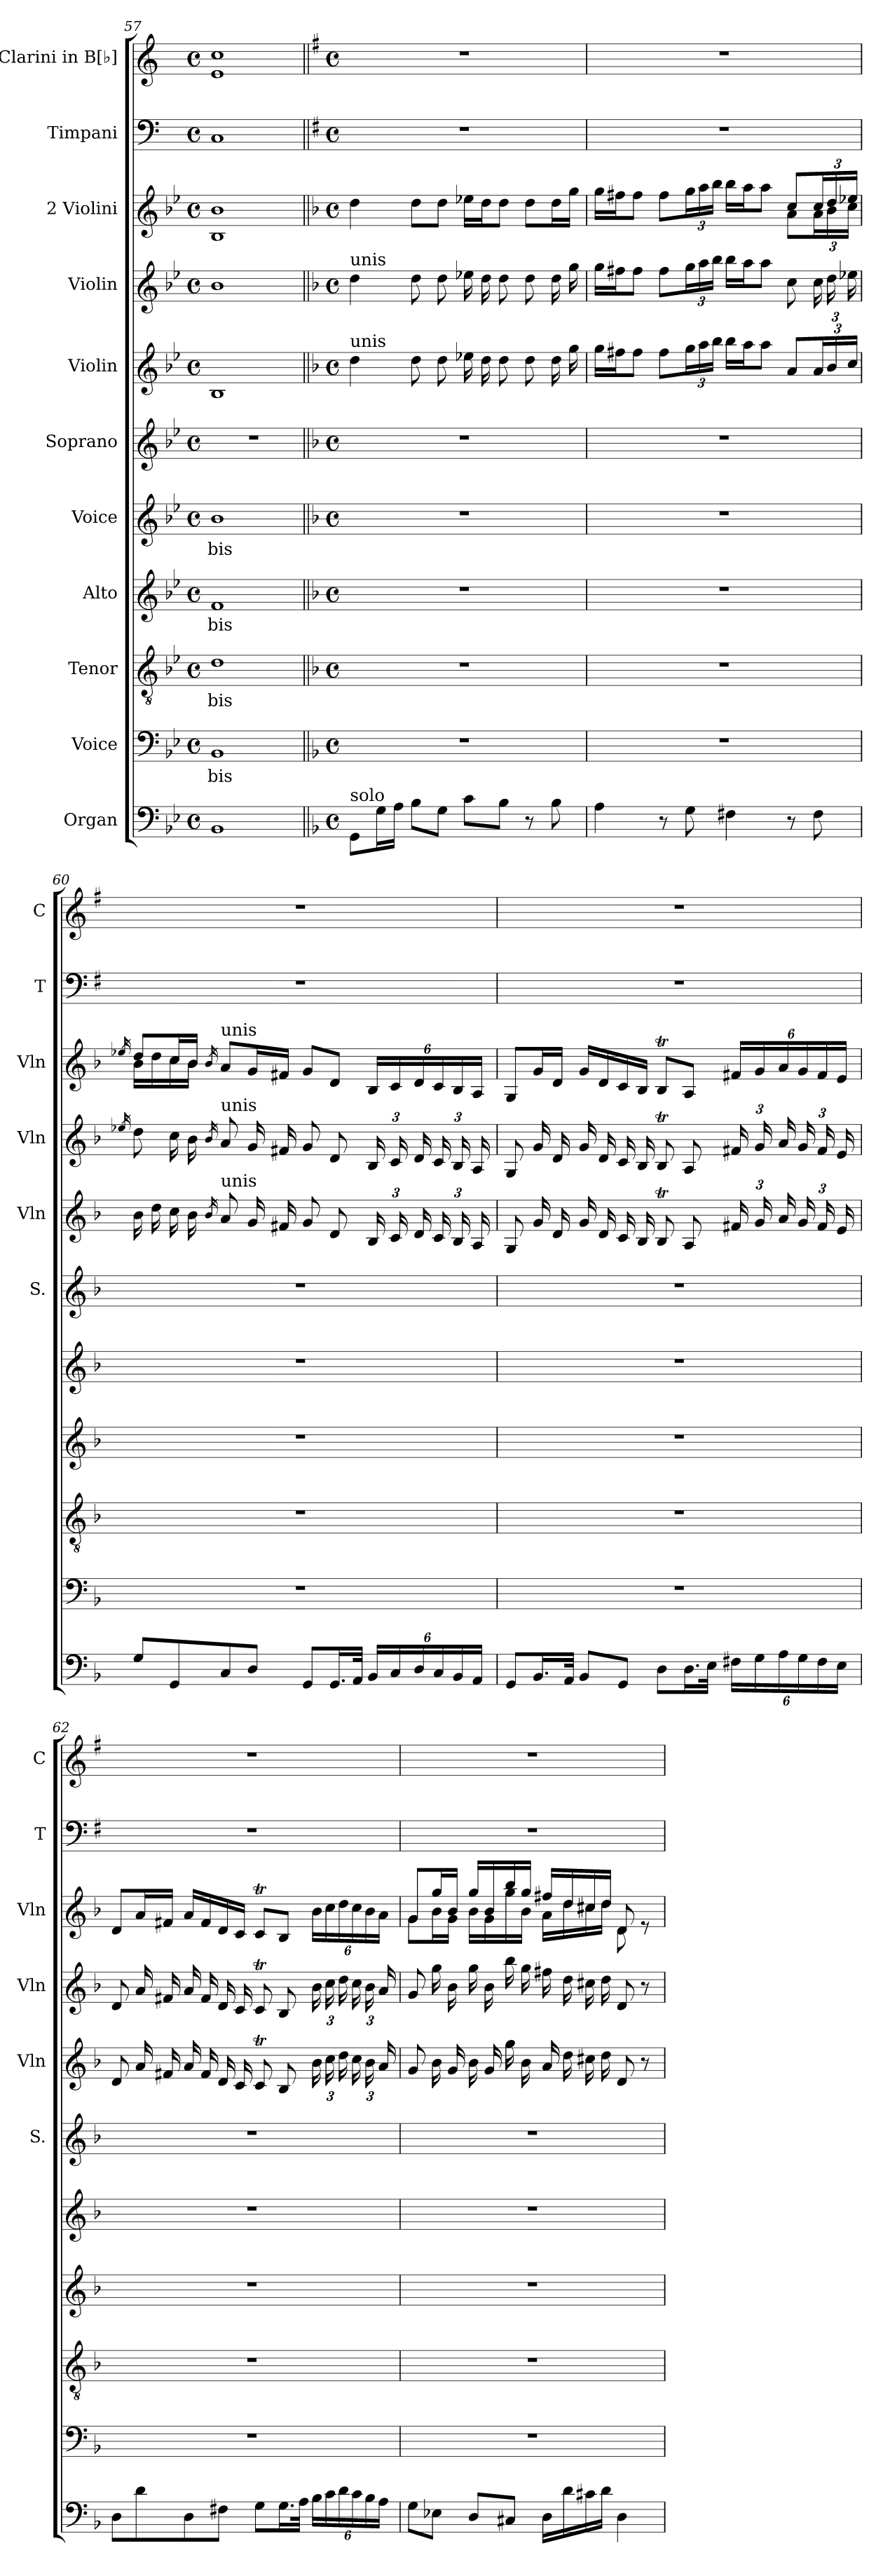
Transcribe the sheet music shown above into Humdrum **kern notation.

**kern	**kern	**text	**kern	**text	**kern	**text	**kern	**text	**kern	**kern	**kern	**kern	**kern	**kern
*part11	*part10	*part10	*part9	*part9	*part8	*part8	*part7	*part7	*part6	*part5	*part4	*part3	*part2	*part1
*staff11	*staff10	*staff10	*staff9	*staff9	*staff8	*staff8	*staff7	*staff7	*staff6	*staff5	*staff4	*staff3	*staff2	*staff1
*I"Organ	*I"Voice	*	*I"Tenor	*	*I"Alto	*	*I"Voice	*	*I"Soprano	*I"Violin	*I"Violin	*I"2 Violini	*I"Timpani	*I"Clarini in B[♭]
*	*	*	*	*	*	*	*	*	*I'S.	*I'Vln	*I'Vln	*I'Vln	*I'T	*I'C
*clefF4	*clefF4	*	*clefGv2	*	*clefG2	*	*clefG2	*	*clefG2	*clefG2	*clefG2	*clefG2	*clefF4	*clefG2
*	*	*	*	*	*	*	*	*	*	*	*	*	*ITrd1c2	*ITrd1c2
*k[b-e-]	*k[b-e-]	*	*k[b-e-]	*	*k[b-e-]	*	*k[b-e-]	*	*k[b-e-]	*k[b-e-]	*k[b-e-]	*k[b-e-]	*k[b-e-]	*k[b-e-]
*M4/4	*M4/4	*	*M4/4	*	*M4/4	*	*M4/4	*	*M4/4	*M4/4	*M4/4	*M4/4	*M4/4	*M4/4
*met(c)	*met(c)	*	*met(c)	*	*met(c)	*	*met(c)	*	*met(c)	*met(c)	*met(c)	*met(c)	*met(c)	*met(c)
=57	=57	=57	=57	=57	=57	=57	=57	=57	=57	=57	=57	=57	=57	=57
!	!	!LO:LY:b	!	!LO:LY:b	!	!LO:LY:b	!	!LO:LY:b	!	!	!	!	!	!
*	*	*	*	*	*	*	*	*	*	*	*	*^	*	*^
1BB-	1BB-	-bis	1d	-bis	1f	-bis	1b-	-bis	1r	1B-	1b-	1b-	1B-	1BB-	1b-	1d
*	*	*	*	*	*	*	*	*	*	*	*	*v	*v	*	*v	*v
!!LO:LB:g=z
=58||	=58||	=58||	=58||	=58||	=58||	=58||	=58||	=58||	=58||	=58||	=58||	=58||	=58||	=58||
*k[b-]	*k[b-]	*	*k[b-]	*	*k[b-]	*	*k[b-]	*	*k[b-]	*k[b-]	*k[b-]	*k[b-]	*k[b-]	*k[b-]
*M4/4	*M4/4	*	*M4/4	*	*M4/4	*	*M4/4	*	*M4/4	*M4/4	*M4/4	*M4/4	*M4/4	*M4/4
*met(c)	*met(c)	*	*met(c)	*	*met(c)	*	*met(c)	*	*met(c)	*met(c)	*met(c)	*met(c)	*met(c)	*met(c)
*	*	*	*	*	*	*	*	*	*	*	*	*	*	*MM60
*	*	*	*	*	*	*	*	*	*	*	*	*^	*	*^
!	!	!	!	!	!	!	!	!	!	!	!	!	!	!	!LO:TX:a:B:t=[	!
!	!	!	!	!	!	!	!	!	!	!	!	!	!	!	!LO:TX:a:B:t=] Andante [MH74]	!
!	!	!	!	!	!	!	!	!	!	!	!	!LO:TX:a:t=unis	!	!	!	!
!	!	!	!	!	!	!	!	!	!	!	!LO:TX:a:t=unis	!	!	!	!	!
!	!	!	!	!	!	!	!	!	!	!LO:TX:a:t=unis	!	!	!	!	!	!
!LO:TX:a:t=solo	!	!	!	!	!	!	!	!	!	!	!	!	!	!	!	!
*	*	*	*	*	*	*	*	*	*	*	*	*v	*v	*	*v	*v
8GG\L	1r	.	1r	.	1r	.	1r	.	1r	4dd\	4dd\	4dd\	1r	1r
16G\L	.	.	.	.	.	.	.	.	.	.	.	.	.	.
16A\JJ	.	.	.	.	.	.	.	.	.	.	.	.	.	.
8B-\L	.	.	.	.	.	.	.	.	.	8dd\	8dd\	8dd\L	.	.
8G\J	.	.	.	.	.	.	.	.	.	8dd\	8dd\	8dd\J	.	.
8c\L	.	.	.	.	.	.	.	.	.	16ee-X\	16ee-X\	16ee-X\LL	.	.
.	.	.	.	.	.	.	.	.	.	16dd\	16dd\	16dd\J	.	.
8B-\J	.	.	.	.	.	.	.	.	.	8dd\	8dd\	8dd\J	.	.
8r	.	.	.	.	.	.	.	.	.	8dd\	8dd\	8dd\L	.	.
8B-\	.	.	.	.	.	.	.	.	.	16dd\	16dd\	16dd\L	.	.
.	.	.	.	.	.	.	.	.	.	16gg\	16gg\	16gg\JJ	.	.
=59	=59	=59	=59	=59	=59	=59	=59	=59	=59	=59	=59	=59	=59	=59
*	*	*	*	*	*	*	*	*	*	*	*	*^	*	*
4A\	1r	.	1r	.	1r	.	1r	.	1r	16gg\LL	16gg\LL	16gg\LL	2.ryy	1r	1r
.	.	.	.	.	.	.	.	.	.	16ff#X\J	16ff#X\J	16ff#X\J	.	.	.
.	.	.	.	.	.	.	.	.	.	8ff#\J	8ff#\J	8ff#\J	.	.	.
8r	.	.	.	.	.	.	.	.	.	8ff#\L	8ff#\L	8ff#\L	.	.	.
*	*	*	*	*	*	*	*	*	*	*Xbrackettup	*Xbrackettup	*Xbrackettup	*	*	*
8G\	.	.	.	.	.	.	.	.	.	24gg\L	24gg\L	24gg\L	.	.	.
.	.	.	.	.	.	.	.	.	.	24aa\	24aa\	24aa\	.	.	.
.	.	.	.	.	.	.	.	.	.	24bb-\JJ	24bb-\JJ	24bb-\JJ	.	.	.
4F#X\	.	.	.	.	.	.	.	.	.	16bb-\LL	16bb-\LL	16bb-\LL	.	.	.
.	.	.	.	.	.	.	.	.	.	16aa\J	16aa\J	16aa\J	.	.	.
.	.	.	.	.	.	.	.	.	.	8aa\J	8aa\J	8aa\J	.	.	.
8r	.	.	.	.	.	.	.	.	.	8a/L	8cc\	8cc/L	8a\L	.	.
8F#\	.	.	.	.	.	.	.	.	.	24a/L	24cc\	24cc/L	24a\L	.	.
.	.	.	.	.	.	.	.	.	.	24b-\	24dd\	24dd/	24b-\	.	.
.	.	.	.	.	.	.	.	.	.	24cc\JJ	24ee-X\	24ee-X/JJ	24cc\JJ	.	.
=60	=60	=60	=60	=60	=60	=60	=60	=60	=60	=60	=60	=60	=60	=60	=60
.	.	.	.	.	.	.	.	.	.	.	16qee-X/	16qee-X/	.	.	.
8G/L	1r	.	1r	.	1r	.	1r	.	1r	16b-\	8dd\	8dd/L	16b-\LL	1r	1r
.	.	.	.	.	.	.	.	.	.	16dd\	.	.	16dd\	.	.
8GG/	.	.	.	.	.	.	.	.	.	16cc\	16cc\	16cc/L	16cc\	.	.
.	.	.	.	.	.	.	.	.	.	16b-\	16b-\	16b-/JJ	16b-\JJ	.	.
.	.	.	.	.	.	.	.	.	.	16qb-/	16qb-/	16qb-/	.	.	.
!	!	!	!	!	!	!	!	!	!	!	!	!LO:TX:a:t=unis	!	!	!
!	!	!	!	!	!	!	!	!	!	!	!LO:TX:a:t=unis	!	!	!	!
!	!	!	!	!	!	!	!	!	!	!LO:TX:a:t=unis	!	!	!	!	!
8C/	.	.	.	.	.	.	.	.	.	8a/	8a/	8a/L	2.ryy	.	.
8D/J	.	.	.	.	.	.	.	.	.	16g/	16g/	16g/L	.	.	.
.	.	.	.	.	.	.	.	.	.	16f#X/	16f#X/	16f#X/JJ	.	.	.
8GG/L	.	.	.	.	.	.	.	.	.	8g/	8g/	8g/L	.	.	.
16.GG/L	.	.	.	.	.	.	.	.	.	8d/	8d/	8d/J	.	.	.
32AA/JJk	.	.	.	.	.	.	.	.	.	.	.	.	.	.	.
*Xbrackettup	*	*	*	*	*	*	*	*	*	*	*	*	*	*	*
24BB-/LL	.	.	.	.	.	.	.	.	.	24B-/	24B-/	24B-/LL	.	.	.
24C/	.	.	.	.	.	.	.	.	.	24c/	24c/	24c/	.	.	.
24D/	.	.	.	.	.	.	.	.	.	24d/	24d/	24d/	.	.	.
24C/	.	.	.	.	.	.	.	.	.	24c/	24c/	24c/	.	.	.
24BB-/	.	.	.	.	.	.	.	.	.	24B-/	24B-/	24B-/	.	.	.
24AA/JJ	.	.	.	.	.	.	.	.	.	24A/	24A/	24A/JJ	.	.	.
*	*	*	*	*	*	*	*	*	*	*	*	*v	*v	*	*
!!LO:LB:g=z
=61	=61	=61	=61	=61	=61	=61	=61	=61	=61	=61	=61	=61	=61	=61
8GG/L	1r	.	1r	.	1r	.	1r	.	1r	8G/	8G/	8G/L	1r	1r
16.BB-/L	.	.	.	.	.	.	.	.	.	16g/	16g/	16g/L	.	.
.	.	.	.	.	.	.	.	.	.	16d/	16d/	16d/JJ	.	.
32AA/JJk	.	.	.	.	.	.	.	.	.	.	.	.	.	.
8BB-/L	.	.	.	.	.	.	.	.	.	16g/	16g/	16g/LL	.	.
.	.	.	.	.	.	.	.	.	.	16d/	16d/	16d/	.	.
8GG/J	.	.	.	.	.	.	.	.	.	16c/	16c/	16c/	.	.
.	.	.	.	.	.	.	.	.	.	16B-/	16B-/	16B-/JJ	.	.
8D\L	.	.	.	.	.	.	.	.	.	8B-T/	8B-T/	8B-T/L	.	.
16.D\L	.	.	.	.	.	.	.	.	.	8A/	8A/	8A/J	.	.
32E\JJk	.	.	.	.	.	.	.	.	.	.	.	.	.	.
24F#X\LL	.	.	.	.	.	.	.	.	.	24f#X/	24f#X/	24f#X/LL	.	.
24G\	.	.	.	.	.	.	.	.	.	24g/	24g/	24g/	.	.
24A\	.	.	.	.	.	.	.	.	.	24a/	24a/	24a/	.	.
24G\	.	.	.	.	.	.	.	.	.	24g/	24g/	24g/	.	.
24F#\	.	.	.	.	.	.	.	.	.	24f#/	24f#/	24f#/	.	.
24E\JJ	.	.	.	.	.	.	.	.	.	24e/	24e/	24e/JJ	.	.
=62	=62	=62	=62	=62	=62	=62	=62	=62	=62	=62	=62	=62	=62	=62
8D\L	1r	.	1r	.	1r	.	1r	.	1r	8d/	8d/	8d/L	1r	1r
8d\	.	.	.	.	.	.	.	.	.	16a/	16a/	16a/L	.	.
.	.	.	.	.	.	.	.	.	.	16f#X/	16f#X/	16f#X/JJ	.	.
8D\	.	.	.	.	.	.	.	.	.	16a/	16a/	16a/LL	.	.
.	.	.	.	.	.	.	.	.	.	16f#/	16f#/	16f#/	.	.
8F#X\J	.	.	.	.	.	.	.	.	.	16d/	16d/	16d/	.	.
.	.	.	.	.	.	.	.	.	.	16c/	16c/	16c/JJ	.	.
8G\L	.	.	.	.	.	.	.	.	.	8cT/	8cT/	8cT/L	.	.
16.G\L	.	.	.	.	.	.	.	.	.	8B-/	8B-/	8B-/J	.	.
32A\JJk	.	.	.	.	.	.	.	.	.	.	.	.	.	.
24B-\LL	.	.	.	.	.	.	.	.	.	24b-\	24b-\	24b-\LL	.	.
24c\	.	.	.	.	.	.	.	.	.	24cc\	24cc\	24cc\	.	.
24d\	.	.	.	.	.	.	.	.	.	24dd\	24dd\	24dd\	.	.
24c\	.	.	.	.	.	.	.	.	.	24cc\	24cc\	24cc\	.	.
24B-\	.	.	.	.	.	.	.	.	.	24b-\	24b-\	24b-\	.	.
24A\JJ	.	.	.	.	.	.	.	.	.	24a/	24a/	24a\JJ	.	.
=63	=63	=63	=63	=63	=63	=63	=63	=63	=63	=63	=63	=63	=63	=63
*	*	*	*	*	*	*	*	*	*	*	*	*^	*	*
8G\L	1r	.	1r	.	1r	.	1r	.	1r	8g/	8g/	8g/L	8g\L	1r	1r
8E-X\J	.	.	.	.	.	.	.	.	.	16b-\	16gg\	16gg/L	16b-\L	.	.
.	.	.	.	.	.	.	.	.	.	16g/	16b-\	16b-/JJ	16g\JJ	.	.
8D/L	.	.	.	.	.	.	.	.	.	16b-\	16gg\	16gg/LL	16b-\LL	.	.
.	.	.	.	.	.	.	.	.	.	16g/	16b-\	16b-/	16g\	.	.
8C#X/J	.	.	.	.	.	.	.	.	.	16gg\	16bb-\	16bb-/	16gg\	.	.
.	.	.	.	.	.	.	.	.	.	16b-\	16gg\	16gg/JJ	16b-\JJ	.	.
16D\LL	.	.	.	.	.	.	.	.	.	16a/	16ff#X\	16ff#X/LL	16a\LL	.	.
16d\	.	.	.	.	.	.	.	.	.	16dd\	16dd\	16dd/	16dd\	.	.
16c#X\	.	.	.	.	.	.	.	.	.	16cc#X\	16cc#X\	16cc#X/	16cc#\	.	.
16d\JJ	.	.	.	.	.	.	.	.	.	16dd\	16dd\	16dd/JJ	16dd\JJ	.	.
4D\	.	.	.	.	.	.	.	.	.	8d/	8d/	8d/	8d\	.	.
.	.	.	.	.	.	.	.	.	.	8r	8r	8re	8ryy	.	.
*	*	*	*	*	*	*	*	*	*	*	*	*v	*v	*	*
=	=	=	=	=	=	=	=	=	=	=	=	=	=	=
*-	*-	*-	*-	*-	*-	*-	*-	*-	*-	*-	*-	*-	*-	*-
